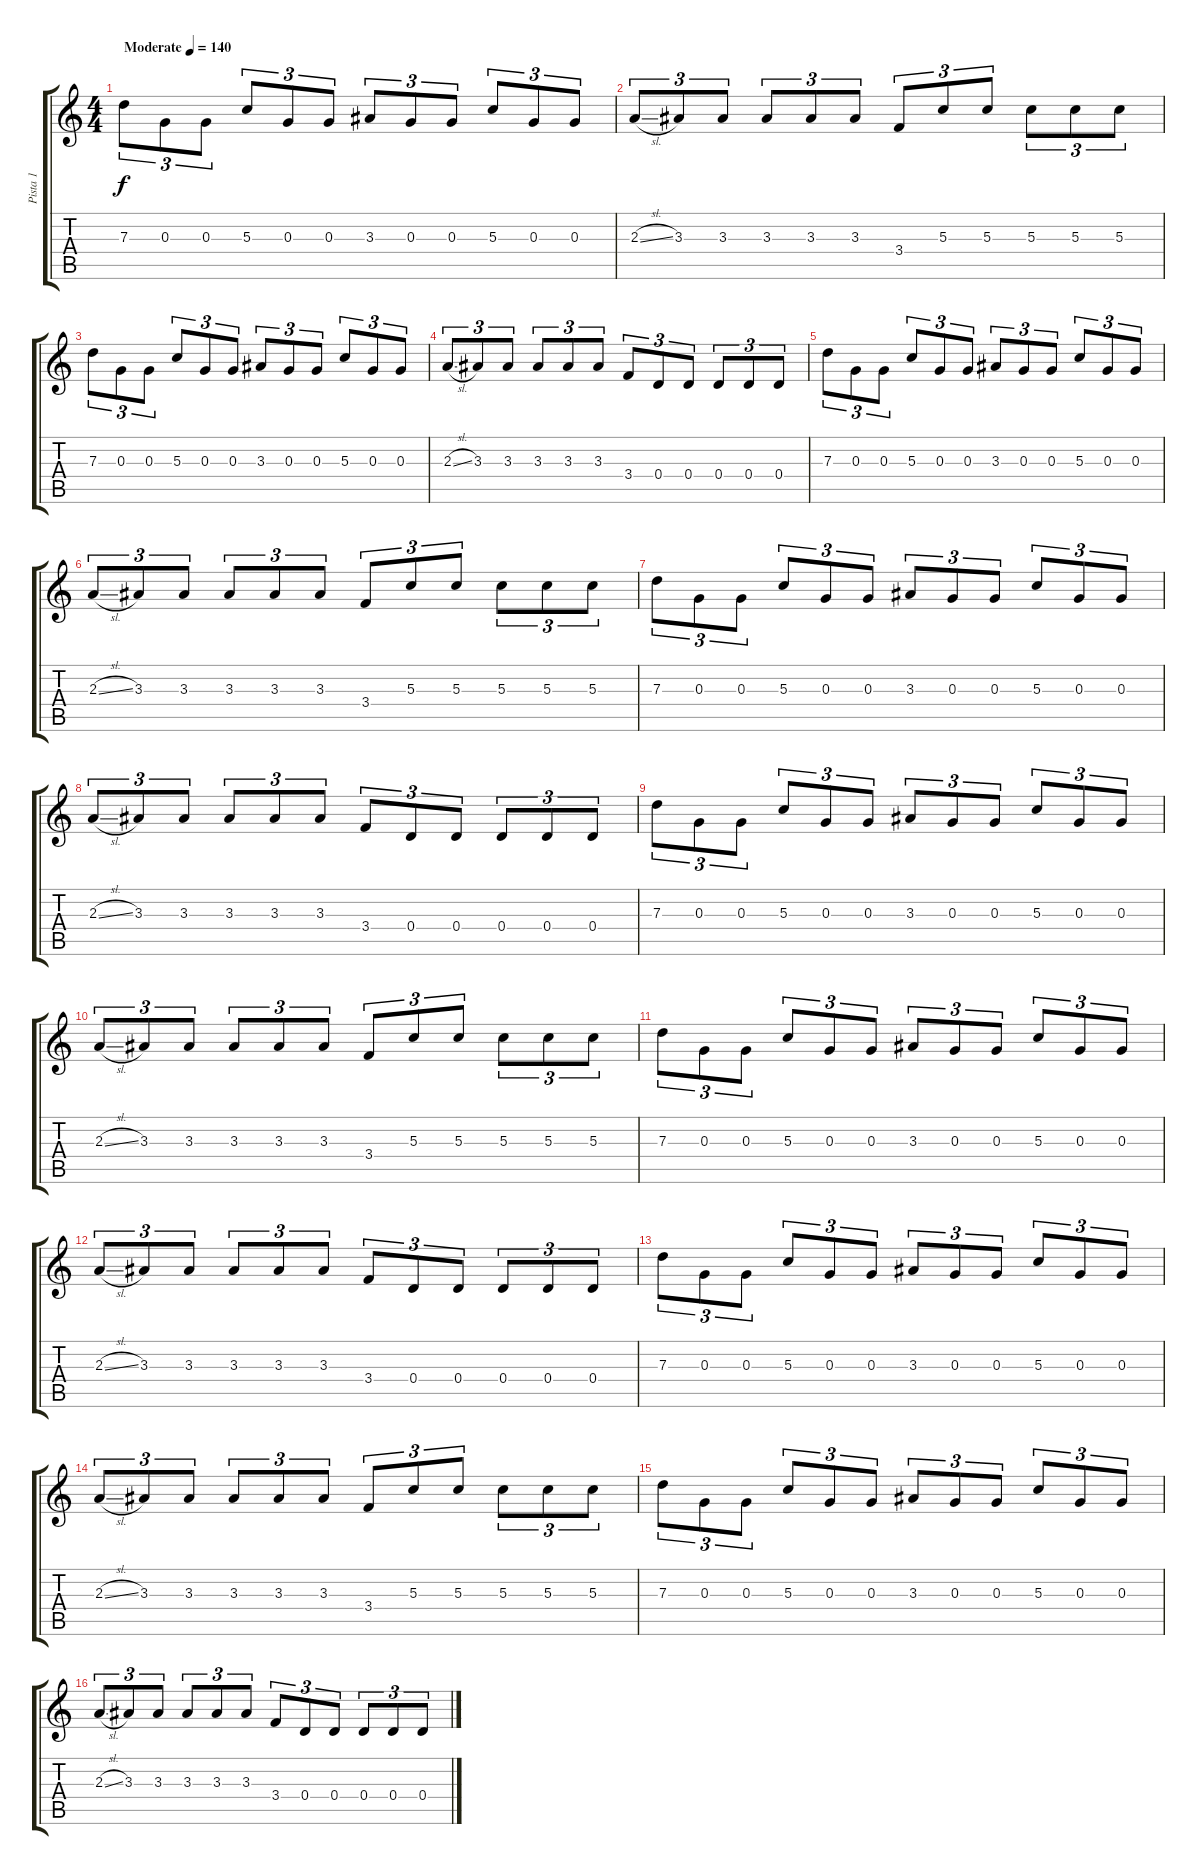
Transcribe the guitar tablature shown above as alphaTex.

\track ("Pista 1" "Pista 1") {instrument acousticguitarsteel}
\staff {score tabs}
\tuning (E4 B3 G3 D3 A2 E2) {hide}
\ts (4 4)
\tempo (140 "Moderate")
\clef g2
\ks c
7.3.8{tu (3 2) dy f instrument acousticguitarsteel} 0.3.8{tu (3 2)} 0.3.8{tu (3 2)} 5.3.8{tu (3 2)} 0.3.8{tu (3 2)} 0.3.8{tu (3 2)} 3.3.8{tu (3 2)} 0.3.8{tu (3 2)} 0.3.8{tu (3 2)} 5.3.8{tu (3 2)} 0.3.8{tu (3 2)} 0.3.8{tu (3 2)} |
2.3{sl}.8{tu (3 2)} 3.3.8{tu (3 2)} 3.3.8{tu (3 2)} 3.3.8{tu (3 2)} 3.3.8{tu (3 2)} 3.3.8{tu (3 2)} 3.4.8{tu (3 2)} 5.3.8{tu (3 2)} 5.3.8{tu (3 2)} 5.3.8{tu (3 2)} 5.3.8{tu (3 2)} 5.3.8{tu (3 2)} |
7.3.8{tu (3 2)} 0.3.8{tu (3 2)} 0.3.8{tu (3 2)} 5.3.8{tu (3 2)} 0.3.8{tu (3 2)} 0.3.8{tu (3 2)} 3.3.8{tu (3 2)} 0.3.8{tu (3 2)} 0.3.8{tu (3 2)} 5.3.8{tu (3 2)} 0.3.8{tu (3 2)} 0.3.8{tu (3 2)} |
2.3{sl}.8{tu (3 2)} 3.3.8{tu (3 2)} 3.3.8{tu (3 2)} 3.3.8{tu (3 2)} 3.3.8{tu (3 2)} 3.3.8{tu (3 2)} 3.4.8{tu (3 2)} 0.4.8{tu (3 2)} 0.4.8{tu (3 2)} 0.4.8{tu (3 2)} 0.4.8{tu (3 2)} 0.4.8{tu (3 2)} |
7.3.8{tu (3 2)} 0.3.8{tu (3 2)} 0.3.8{tu (3 2)} 5.3.8{tu (3 2)} 0.3.8{tu (3 2)} 0.3.8{tu (3 2)} 3.3.8{tu (3 2)} 0.3.8{tu (3 2)} 0.3.8{tu (3 2)} 5.3.8{tu (3 2)} 0.3.8{tu (3 2)} 0.3.8{tu (3 2)} |
2.3{sl}.8{tu (3 2)} 3.3.8{tu (3 2)} 3.3.8{tu (3 2)} 3.3.8{tu (3 2)} 3.3.8{tu (3 2)} 3.3.8{tu (3 2)} 3.4.8{tu (3 2)} 5.3.8{tu (3 2)} 5.3.8{tu (3 2)} 5.3.8{tu (3 2)} 5.3.8{tu (3 2)} 5.3.8{tu (3 2)} |
7.3.8{tu (3 2)} 0.3.8{tu (3 2)} 0.3.8{tu (3 2)} 5.3.8{tu (3 2)} 0.3.8{tu (3 2)} 0.3.8{tu (3 2)} 3.3.8{tu (3 2)} 0.3.8{tu (3 2)} 0.3.8{tu (3 2)} 5.3.8{tu (3 2)} 0.3.8{tu (3 2)} 0.3.8{tu (3 2)} |
2.3{sl}.8{tu (3 2)} 3.3.8{tu (3 2)} 3.3.8{tu (3 2)} 3.3.8{tu (3 2)} 3.3.8{tu (3 2)} 3.3.8{tu (3 2)} 3.4.8{tu (3 2)} 0.4.8{tu (3 2)} 0.4.8{tu (3 2)} 0.4.8{tu (3 2)} 0.4.8{tu (3 2)} 0.4.8{tu (3 2)} |
7.3.8{tu (3 2)} 0.3.8{tu (3 2)} 0.3.8{tu (3 2)} 5.3.8{tu (3 2)} 0.3.8{tu (3 2)} 0.3.8{tu (3 2)} 3.3.8{tu (3 2)} 0.3.8{tu (3 2)} 0.3.8{tu (3 2)} 5.3.8{tu (3 2)} 0.3.8{tu (3 2)} 0.3.8{tu (3 2)} |
2.3{sl}.8{tu (3 2)} 3.3.8{tu (3 2)} 3.3.8{tu (3 2)} 3.3.8{tu (3 2)} 3.3.8{tu (3 2)} 3.3.8{tu (3 2)} 3.4.8{tu (3 2)} 5.3.8{tu (3 2)} 5.3.8{tu (3 2)} 5.3.8{tu (3 2)} 5.3.8{tu (3 2)} 5.3.8{tu (3 2)} |
7.3.8{tu (3 2)} 0.3.8{tu (3 2)} 0.3.8{tu (3 2)} 5.3.8{tu (3 2)} 0.3.8{tu (3 2)} 0.3.8{tu (3 2)} 3.3.8{tu (3 2)} 0.3.8{tu (3 2)} 0.3.8{tu (3 2)} 5.3.8{tu (3 2)} 0.3.8{tu (3 2)} 0.3.8{tu (3 2)} |
2.3{sl}.8{tu (3 2)} 3.3.8{tu (3 2)} 3.3.8{tu (3 2)} 3.3.8{tu (3 2)} 3.3.8{tu (3 2)} 3.3.8{tu (3 2)} 3.4.8{tu (3 2)} 0.4.8{tu (3 2)} 0.4.8{tu (3 2)} 0.4.8{tu (3 2)} 0.4.8{tu (3 2)} 0.4.8{tu (3 2)} |
7.3.8{tu (3 2)} 0.3.8{tu (3 2)} 0.3.8{tu (3 2)} 5.3.8{tu (3 2)} 0.3.8{tu (3 2)} 0.3.8{tu (3 2)} 3.3.8{tu (3 2)} 0.3.8{tu (3 2)} 0.3.8{tu (3 2)} 5.3.8{tu (3 2)} 0.3.8{tu (3 2)} 0.3.8{tu (3 2)} |
2.3{sl}.8{tu (3 2)} 3.3.8{tu (3 2)} 3.3.8{tu (3 2)} 3.3.8{tu (3 2)} 3.3.8{tu (3 2)} 3.3.8{tu (3 2)} 3.4.8{tu (3 2)} 5.3.8{tu (3 2)} 5.3.8{tu (3 2)} 5.3.8{tu (3 2)} 5.3.8{tu (3 2)} 5.3.8{tu (3 2)} |
7.3.8{tu (3 2)} 0.3.8{tu (3 2)} 0.3.8{tu (3 2)} 5.3.8{tu (3 2)} 0.3.8{tu (3 2)} 0.3.8{tu (3 2)} 3.3.8{tu (3 2)} 0.3.8{tu (3 2)} 0.3.8{tu (3 2)} 5.3.8{tu (3 2)} 0.3.8{tu (3 2)} 0.3.8{tu (3 2)} |
2.3{sl}.8{tu (3 2)} 3.3.8{tu (3 2)} 3.3.8{tu (3 2)} 3.3.8{tu (3 2)} 3.3.8{tu (3 2)} 3.3.8{tu (3 2)} 3.4.8{tu (3 2)} 0.4.8{tu (3 2)} 0.4.8{tu (3 2)} 0.4.8{tu (3 2)} 0.4.8{tu (3 2)} 0.4.8{tu (3 2)}
